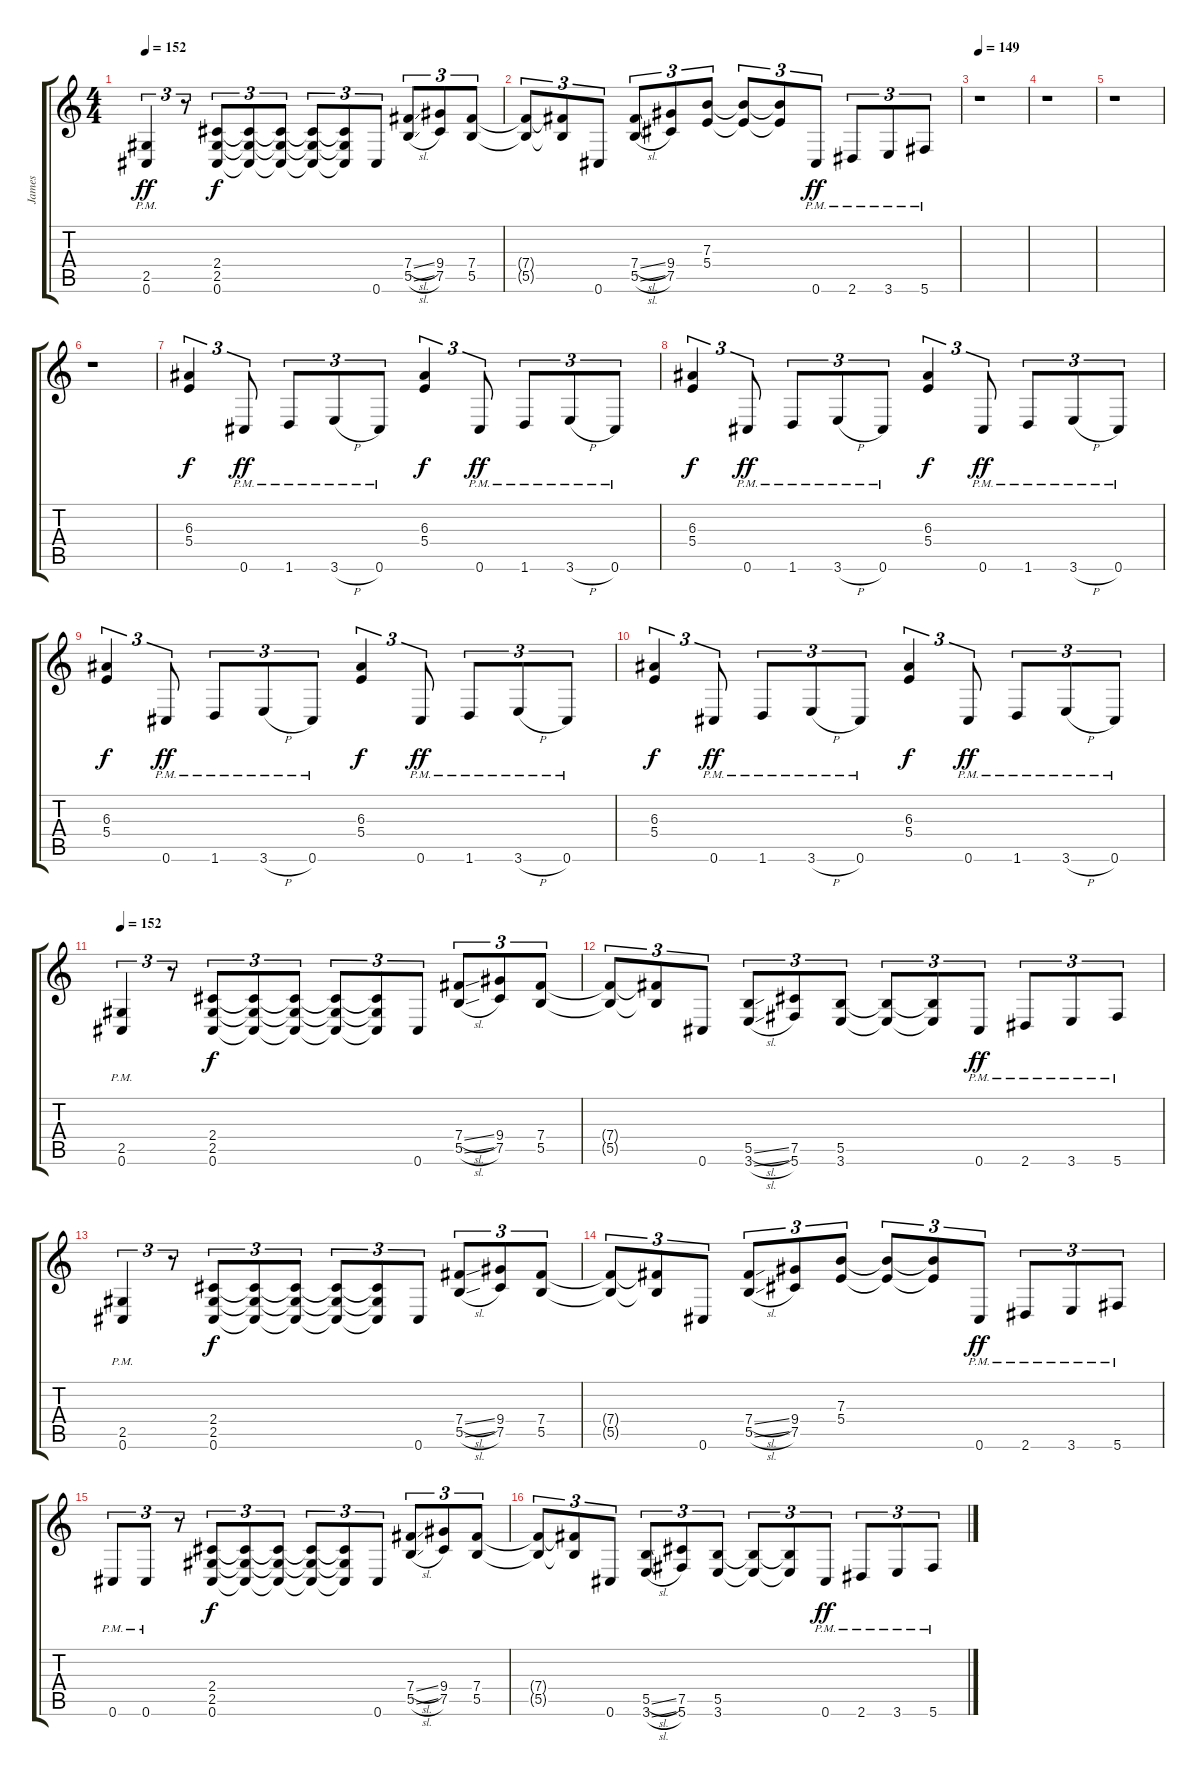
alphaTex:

\track ("James" "James") {instrument distortionguitar}
\staff {score tabs}
\tuning (Db4 Ab3 E3 B2 Gb2 Db2) {hide}
\ts (4 4)
\tempo 152
\clef g2
\ks c
(2.5{pm} 0.6{pm}).4{tu (3 2) dy ff} r.8{tu (3 2)} (2.4 2.5 0.6).8{tu (3 2) dy f} (2.4{t} 2.5{t} 0.6{t}).8{tu (3 2)} (2.4{t} 2.5{t} 0.6{t}).8{tu (3 2)} (2.4{t} 2.5{t} 0.6{t}).8{tu (3 2)} (2.4{t} 2.5{t} 0.6{t}).8{tu (3 2)} 0.6.8{tu (3 2)} (7.4{sl} 5.5{sl}).8{tu (3 2)} (9.4 7.5).8{tu (3 2)} (7.4 5.5).8{tu (3 2)} |
(7.4{t} 5.5{t}).8{tu (3 2)} (7.4{t} 5.5{t}).8{tu (3 2)} 0.6.8{tu (3 2)} (7.4{sl} 5.5{sl}).8{tu (3 2)} (9.4 7.5).8{tu (3 2)} (7.3 5.4).8{tu (3 2)} (7.3{t} 5.4{t}).8{tu (3 2)} (7.3{t} 5.4{t}).8{tu (3 2)} 0.6{pm}.8{tu (3 2) dy ff} 2.6{pm}.8{tu (3 2)} 3.6{pm}.8{tu (3 2)} 5.6{pm}.8{tu (3 2)} |
\tempo 149
r.1 |
r.1 |
r.1 |
r.1 |
(6.3 5.4).4{tu (3 2) dy f volume 10 balance 11} 0.6{pm}.8{tu (3 2) dy ff} 1.6{pm}.8{tu (3 2)} 3.6{h pm}.8{tu (3 2)} 0.6{pm}.8{tu (3 2)} (6.3 5.4).4{tu (3 2) dy f} 0.6{pm}.8{tu (3 2) dy ff} 1.6{pm}.8{tu (3 2)} 3.6{h pm}.8{tu (3 2)} 0.6{pm}.8{tu (3 2)} |
(6.3 5.4).4{tu (3 2) dy f} 0.6{pm}.8{tu (3 2) dy ff} 1.6{pm}.8{tu (3 2)} 3.6{h pm}.8{tu (3 2)} 0.6{pm}.8{tu (3 2)} (6.3 5.4).4{tu (3 2) dy f} 0.6{pm}.8{tu (3 2) dy ff} 1.6{pm}.8{tu (3 2)} 3.6{h pm}.8{tu (3 2)} 0.6{pm}.8{tu (3 2)} |
(6.3 5.4).4{tu (3 2) dy f} 0.6{pm}.8{tu (3 2) dy ff} 1.6{pm}.8{tu (3 2)} 3.6{h pm}.8{tu (3 2)} 0.6{pm}.8{tu (3 2)} (6.3 5.4).4{tu (3 2) dy f} 0.6{pm}.8{tu (3 2) dy ff} 1.6{pm}.8{tu (3 2)} 3.6{h pm}.8{tu (3 2)} 0.6{pm}.8{tu (3 2)} |
(6.3 5.4).4{tu (3 2) dy f} 0.6{pm}.8{tu (3 2) dy ff} 1.6{pm}.8{tu (3 2)} 3.6{h pm}.8{tu (3 2)} 0.6{pm}.8{tu (3 2)} (6.3 5.4).4{tu (3 2) dy f} 0.6{pm}.8{tu (3 2) dy ff} 1.6{pm}.8{tu (3 2)} 3.6{h pm}.8{tu (3 2)} 0.6{pm}.8{tu (3 2)} |
\tempo 152
(2.5{pm} 0.6{pm}).4{tu (3 2)} r.8{tu (3 2)} (2.4 2.5 0.6).8{tu (3 2) dy f} (2.4{t} 2.5{t} 0.6{t}).8{tu (3 2)} (2.4{t} 2.5{t} 0.6{t}).8{tu (3 2)} (2.4{t} 2.5{t} 0.6{t}).8{tu (3 2)} (2.4{t} 2.5{t} 0.6{t}).8{tu (3 2)} 0.6.8{tu (3 2)} (7.4{sl} 5.5{sl}).8{tu (3 2)} (9.4 7.5).8{tu (3 2)} (7.4 5.5).8{tu (3 2)} |
(7.4{t} 5.5{t}).8{tu (3 2)} (7.4{t} 5.5{t}).8{tu (3 2)} 0.6.8{tu (3 2)} (5.5{sl} 3.6{sl}).8{tu (3 2)} (7.5 5.6).8{tu (3 2)} (5.5 3.6).8{tu (3 2)} (5.5{t} 3.6{t}).8{tu (3 2)} (5.5{t} 3.6{t}).8{tu (3 2)} 0.6{pm}.8{tu (3 2) dy ff} 2.6{pm}.8{tu (3 2)} 3.6{pm}.8{tu (3 2)} 5.6{pm}.8{tu (3 2)} |
(2.5{pm} 0.6{pm}).4{tu (3 2)} r.8{tu (3 2)} (2.4 2.5 0.6).8{tu (3 2) dy f} (2.4{t} 2.5{t} 0.6{t}).8{tu (3 2)} (2.4{t} 2.5{t} 0.6{t}).8{tu (3 2)} (2.4{t} 2.5{t} 0.6{t}).8{tu (3 2)} (2.4{t} 2.5{t} 0.6{t}).8{tu (3 2)} 0.6.8{tu (3 2)} (7.4{sl} 5.5{sl}).8{tu (3 2)} (9.4 7.5).8{tu (3 2)} (7.4 5.5).8{tu (3 2)} |
(7.4{t} 5.5{t}).8{tu (3 2)} (7.4{t} 5.5{t}).8{tu (3 2)} 0.6.8{tu (3 2)} (7.4{sl} 5.5{sl}).8{tu (3 2)} (9.4 7.5).8{tu (3 2)} (7.3 5.4).8{tu (3 2)} (7.3{t} 5.4{t}).8{tu (3 2)} (7.3{t} 5.4{t}).8{tu (3 2)} 0.6{pm}.8{tu (3 2) dy ff} 2.6{pm}.8{tu (3 2)} 3.6{pm}.8{tu (3 2)} 5.6{pm}.8{tu (3 2)} |
0.6{pm}.8{tu (3 2)} 0.6{pm}.8{tu (3 2)} r.8{tu (3 2)} (2.4 2.5 0.6).8{tu (3 2) dy f} (2.4{t} 2.5{t} 0.6{t}).8{tu (3 2)} (2.4{t} 2.5{t} 0.6{t}).8{tu (3 2)} (2.4{t} 2.5{t} 0.6{t}).8{tu (3 2)} (2.4{t} 2.5{t} 0.6{t}).8{tu (3 2)} 0.6.8{tu (3 2)} (7.4{sl} 5.5{sl}).8{tu (3 2)} (9.4 7.5).8{tu (3 2)} (7.4 5.5).8{tu (3 2)} |
(7.4{t} 5.5{t}).8{tu (3 2)} (7.4{t} 5.5{t}).8{tu (3 2)} 0.6.8{tu (3 2)} (5.5{sl} 3.6{sl}).8{tu (3 2)} (7.5 5.6).8{tu (3 2)} (5.5 3.6).8{tu (3 2)} (5.5{t} 3.6{t}).8{tu (3 2)} (5.5{t} 3.6{t}).8{tu (3 2)} 0.6{pm}.8{tu (3 2) dy ff} 2.6{pm}.8{tu (3 2)} 3.6{pm}.8{tu (3 2)} 5.6{pm}.8{tu (3 2)}
